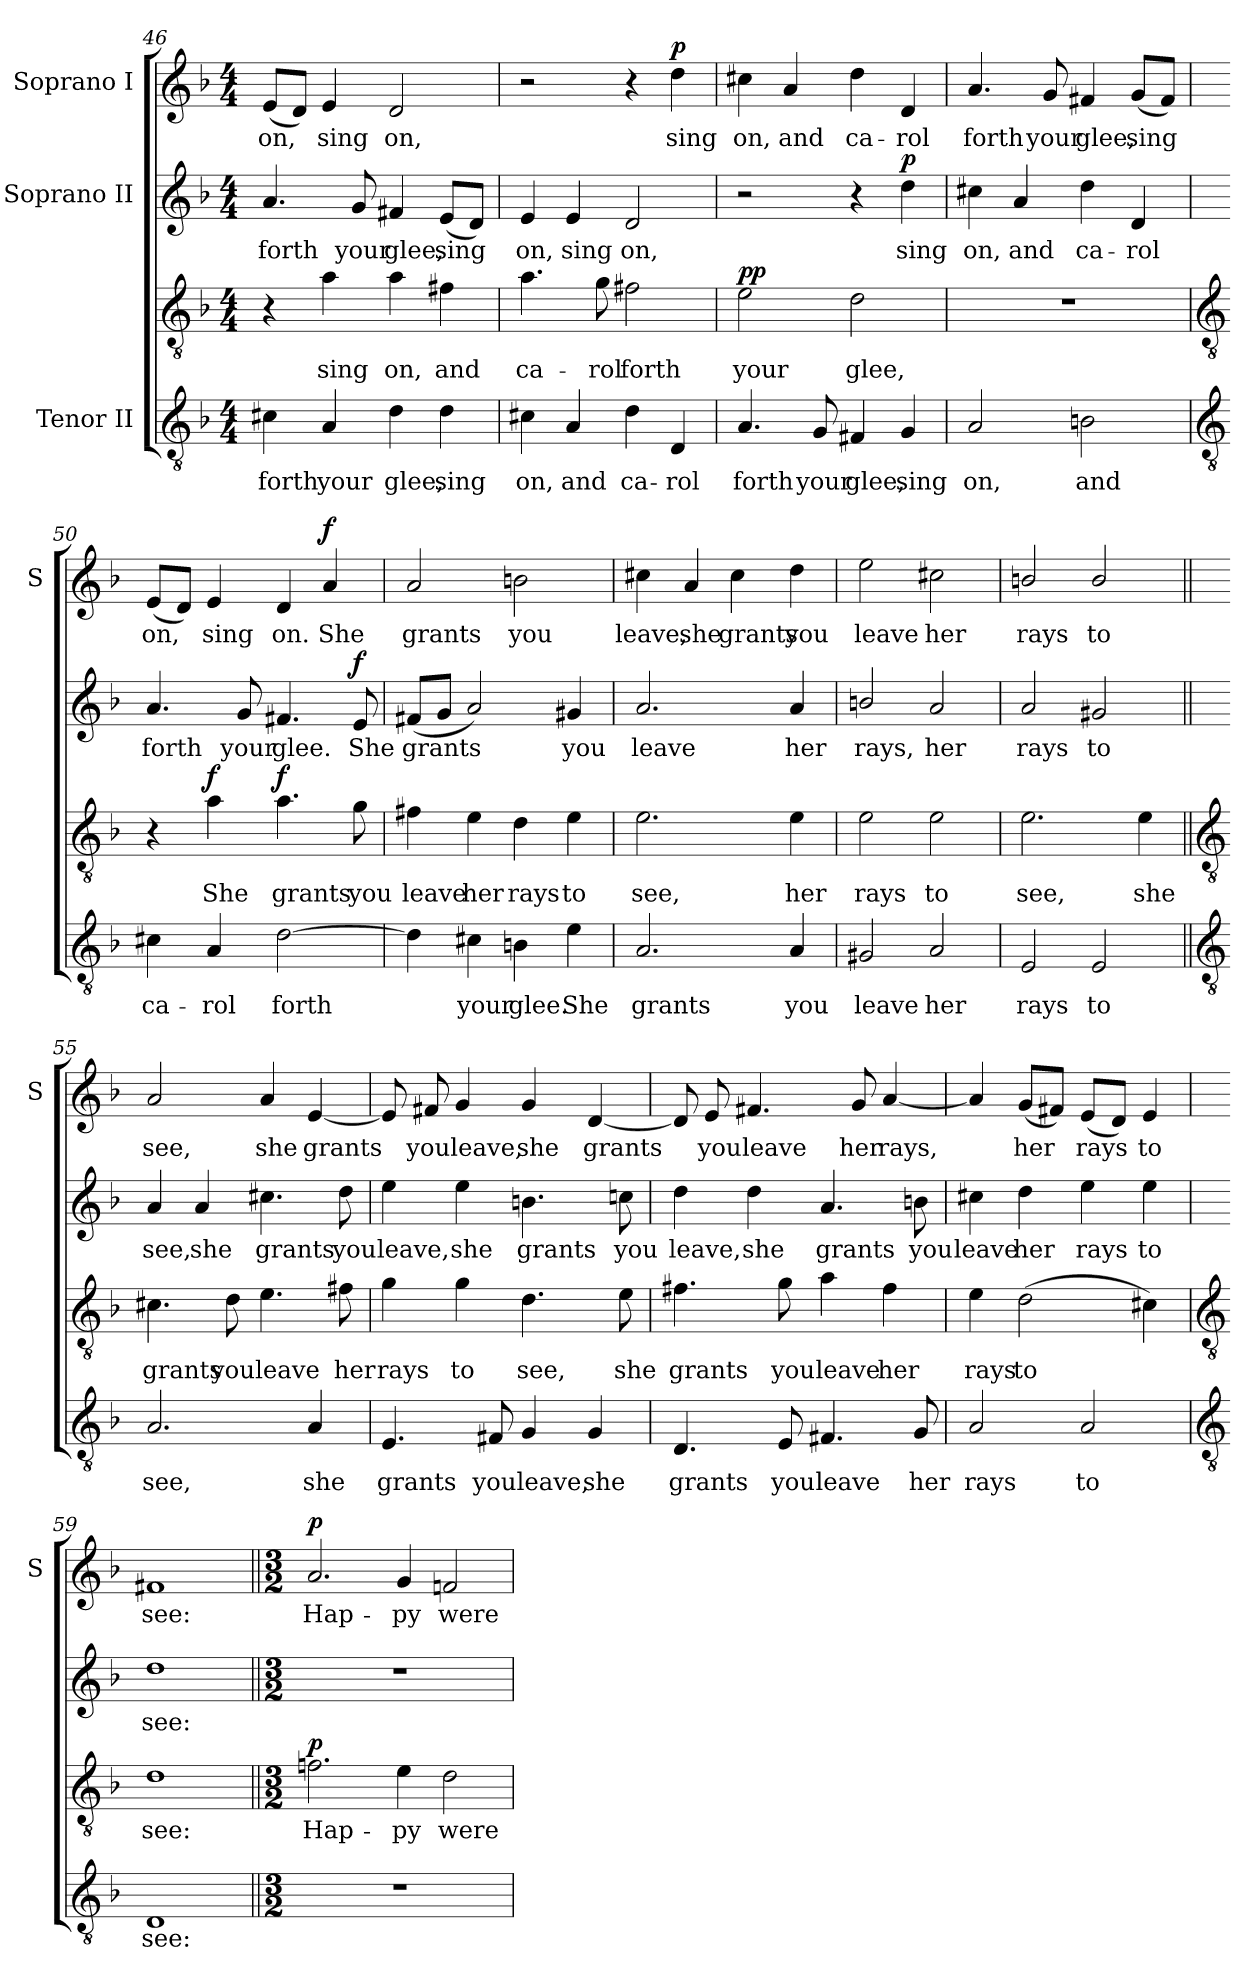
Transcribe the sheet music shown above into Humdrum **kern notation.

**kern	**text	**kern	**text	**dynam	**kern	**text	**dynam	**kern	**text	**dynam
*part3	*part3	*part3	*part3	*part3	*part2	*part2	*part2	*part1	*part1	*part1
*staff4	*staff4	*staff3	*staff3	*staff3/4	*staff2	*staff2	*staff2	*staff1	*staff1	*staff1
*I"Tenor II	*	*	*	*	*I"Soprano II	*	*	*I"Soprano I	*	*
*	*	*	*	*	*	*	*	*I'S	*	*
!!LO:LB:g=z
*clefGv2	*	*clefGv2	*	*	*clefG2	*	*	*clefG2	*	*
*k[b-]	*	*k[b-]	*	*	*k[b-]	*	*	*k[b-]	*	*
*F:	*	*F:	*	*	*F:	*	*	*F:	*	*
*M4/4	*	*M4/4	*	*	*M4/4	*	*	*M4/4	*	*
=46	=46	=46	=46	=46	=46	=46	=46	=46	=46	=46
!	!LO:LY:b	!	!	!	!	!LO:LY:b	!	!	!LO:LY:b	!
4c#X	forth	4r	.	.	4.a	forth	.	(<8eL	on,	.
.	.	.	.	.	.	.	.	8dJ)	.	.
!	!LO:LY:b	!	!LO:LY:b	!	!	!	!	!	!LO:LY:b	!
4A	your	4a	sing	.	.	.	.	4e	sing	.
!	!	!	!	!	!	!LO:LY:b	!	!	!	!
.	.	.	.	.	8g	your	.	.	.	.
!	!LO:LY:b	!	!LO:LY:b	!	!	!LO:LY:b	!	!	!LO:LY:b	!
4d	glee,	4a	on,	.	4f#X	glee,	.	2d	on,	.
!	!LO:LY:b	!	!LO:LY:b	!	!	!LO:LY:b	!	!	!	!
4d	sing	4f#X	and	.	(<8eL	sing	.	.	.	.
.	.	.	.	.	8dJ)	.	.	.	.	.
=47	=47	=47	=47	=47	=47	=47	=47	=47	=47	=47
!	!LO:LY:b	!	!LO:LY:b	!	!	!LO:LY:b	!	!	!	!
4c#X	on,	4.a	ca-	.	4e	on,	.	2r	.	.
!	!LO:LY:b	!	!	!	!	!LO:LY:b	!	!	!	!
4A	and	.	.	.	4e	sing	.	.	.	.
!	!	!	!LO:LY:b	!	!	!	!	!	!	!
.	.	8g	-rol	.	.	.	.	.	.	.
!	!LO:LY:b	!	!LO:LY:b	!	!	!LO:LY:b	!	!	!	!
4d	ca-	2f#X	forth	.	2d	on,	.	4r	.	.
!	!LO:LY:b	!	!	!	!	!	!	!	!LO:LY:b	!LO:DY:b
4D	-rol	.	.	.	.	.	.	4dd	sing	p
=48	=48	=48	=48	=48	=48	=48	=48	=48	=48	=48
!	!LO:LY:b	!	!LO:LY:b	!LO:DY:b=2	!	!	!	!	!LO:LY:b	!
!	!	!	!	!LO:DY:n=1:b	!	!	!	!	!	!
4.A/	forth	2e	your	p p	2r	.	.	4cc#X	on,	.
!	!	!	!	!	!	!	!	!	!LO:LY:b	!
.	.	.	.	.	.	.	.	4a	and	.
!	!LO:LY:b	!	!	!	!	!	!	!	!	!
8G	your	.	.	.	.	.	.	.	.	.
!	!LO:LY:b	!	!LO:LY:b	!	!	!	!	!	!LO:LY:b	!
4F#X	glee,	2d	glee,	.	4r	.	.	4dd	ca-	.
!	!LO:LY:b	!	!	!	!	!LO:LY:b	!LO:DY:b	!	!LO:LY:b	!
4G	sing	.	.	.	4dd	sing	p	4d	-rol	.
=49	=49	=49	=49	=49	=49	=49	=49	=49	=49	=49
!	!LO:LY:b	!	!	!	!	!LO:LY:b	!	!	!LO:LY:b	!
2A	on,	1r	.	.	4cc#X	on,	.	4.a	forth	.
!	!	!	!	!	!	!LO:LY:b	!	!	!	!
.	.	.	.	.	4a	and	.	.	.	.
!	!	!	!	!	!	!	!	!	!LO:LY:b	!
.	.	.	.	.	.	.	.	8g	your	.
!	!LO:LY:b	!	!	!	!	!LO:LY:b	!	!	!LO:LY:b	!
2Bn	and	.	.	.	4dd	ca-	.	4f#X	glee,	.
!	!	!	!	!	!	!LO:LY:b	!	!	!LO:LY:b	!
.	.	.	.	.	4d	-rol	.	(<8gL	sing	.
.	.	.	.	.	.	.	.	8f#J)	.	.
!!LO:LB:g=z
=50	=50	=50	=50	=50	=50	=50	=50	=50	=50	=50
*clefGv2	*	*clefGv2	*	*	*	*	*	*	*	*
!	!LO:LY:b	!	!	!	!	!LO:LY:b	!	!	!LO:LY:b	!
4c#X	ca-	4r	.	.	4.a	forth	.	(<8eL	on,	.
.	.	.	.	.	.	.	.	8dJ)	.	.
!	!LO:LY:b	!	!LO:LY:b	!LO:DY:b	!	!	!	!	!LO:LY:b	!
4A	-rol	4a	She	f	.	.	.	4e	sing	.
!	!	!	!	!	!	!LO:LY:b	!	!	!	!
.	.	.	.	.	8g	your	.	.	.	.
!	!LO:LY:b	!	!LO:LY:b	!LO:DY:b=2	!	!LO:LY:b	!	!	!LO:LY:b	!
[2d	forth	4.a	grants	f	4.f#X	glee.	.	4d	on.	.
!	!	!	!	!	!	!	!	!	!LO:LY:b	!LO:DY:b
.	.	.	.	.	.	.	.	4a	She	f
!	!	!	!LO:LY:b	!	!	!LO:LY:b	!LO:DY:b	!	!	!
.	.	8g	you	.	8e	She	f	.	.	.
=51	=51	=51	=51	=51	=51	=51	=51	=51	=51	=51
!	!	!	!LO:LY:b	!	!	!LO:LY:b	!	!	!LO:LY:b	!
4d]	.	4f#X	leave	.	(<8f#XL	grants	.	2a	grants	.
.	.	.	.	.	8gJ	.	.	.	.	.
!	!LO:LY:b	!	!LO:LY:b	!	!	!	!	!	!	!
4c#X	your	4e	her	.	2a)	.	.	.	.	.
!	!LO:LY:b	!	!LO:LY:b	!	!	!	!	!	!LO:LY:b	!
4Bn	glee.	4d	rays	.	.	.	.	2bn	you	.
!	!LO:LY:b	!	!LO:LY:b	!	!	!LO:LY:b	!	!	!	!
4e	She	4e	to	.	4g#X	you	.	.	.	.
=52	=52	=52	=52	=52	=52	=52	=52	=52	=52	=52
!	!LO:LY:b	!	!LO:LY:b	!	!	!LO:LY:b	!	!	!LO:LY:b	!
2.A/	grants	2.e	see,	.	2.a	leave	.	4cc#X	leave,	.
!	!	!	!	!	!	!	!	!	!LO:LY:b	!
.	.	.	.	.	.	.	.	4a	she	.
!	!	!	!	!	!	!	!	!	!LO:LY:b	!
.	.	.	.	.	.	.	.	4cc#	grants	.
!	!LO:LY:b	!	!LO:LY:b	!	!	!LO:LY:b	!	!	!LO:LY:b	!
4A/	you	4e	her	.	4a	her	.	4dd	you	.
=53	=53	=53	=53	=53	=53	=53	=53	=53	=53	=53
!	!LO:LY:b	!	!LO:LY:b	!	!	!LO:LY:b	!	!	!LO:LY:b	!
2G#X	leave	2e	rays	.	2bn/	rays,	.	2ee	leave	.
!	!LO:LY:b	!	!LO:LY:b	!	!	!LO:LY:b	!	!	!LO:LY:b	!
2A/	her	2e	to	.	2a	her	.	2cc#X	her	.
=54	=54	=54	=54	=54	=54	=54	=54	=54	=54	=54
!	!LO:LY:b	!	!LO:LY:b	!	!	!LO:LY:b	!	!	!LO:LY:b	!
2E	rays	2.e	see,	.	2a	rays	.	2bn/	rays	.
!	!LO:LY:b	!	!	!	!	!LO:LY:b	!	!	!LO:LY:b	!
2E	to	.	.	.	2g#X	to	.	2b/	to	.
!	!	!	!LO:LY:b	!	!	!	!	!	!	!
.	.	4e	she	.	.	.	.	.	.	.
!!LO:LB:g=z
=55||	=55||	=55||	=55||	=55||	=55||	=55||	=55||	=55||	=55||	=55||
*clefGv2	*	*clefGv2	*	*	*	*	*	*	*	*
!	!LO:LY:b	!	!LO:LY:b	!	!	!LO:LY:b	!	!	!LO:LY:b	!
2.A/	see,	4.c#X	grants	.	4a	see,	.	2a	see,	.
!	!	!	!	!	!	!LO:LY:b	!	!	!	!
.	.	.	.	.	4a	she	.	.	.	.
!	!	!	!LO:LY:b	!	!	!	!	!	!	!
.	.	8d	you	.	.	.	.	.	.	.
!	!	!	!LO:LY:b	!	!	!LO:LY:b	!	!	!LO:LY:b	!
.	.	4.e	leave	.	4.cc#X	grants	.	4a	she	.
!	!LO:LY:b	!	!	!	!	!	!	!	!LO:LY:b	!
4A/	she	.	.	.	.	.	.	[4e	grants	.
!	!	!	!LO:LY:b	!	!	!LO:LY:b	!	!	!	!
.	.	8f#X	her	.	8dd	you	.	.	.	.
=56	=56	=56	=56	=56	=56	=56	=56	=56	=56	=56
!	!LO:LY:b	!	!LO:LY:b	!	!	!LO:LY:b	!	!	!	!
4.E	grants	4g	rays	.	4ee	leave,	.	8e]	.	.
!	!	!	!	!	!	!	!	!	!LO:LY:b	!
.	.	.	.	.	.	.	.	8f#X	you	.
!	!	!	!LO:LY:b	!	!	!LO:LY:b	!	!	!LO:LY:b	!
.	.	4g	to	.	4ee	she	.	4g	leave,	.
!	!LO:LY:b	!	!	!	!	!	!	!	!	!
8F#X	you	.	.	.	.	.	.	.	.	.
!	!LO:LY:b	!	!LO:LY:b	!	!	!LO:LY:b	!	!	!LO:LY:b	!
4G	leave,	4.d	see,	.	4.bn	grants	.	4g	she	.
!	!LO:LY:b	!	!	!	!	!	!	!	!LO:LY:b	!
4G	she	.	.	.	.	.	.	[4d	grants	.
!	!	!	!LO:LY:b	!	!	!LO:LY:b	!	!	!	!
.	.	8e	she	.	8ccn	you	.	.	.	.
=57	=57	=57	=57	=57	=57	=57	=57	=57	=57	=57
!	!LO:LY:b	!	!LO:LY:b	!	!	!LO:LY:b	!	!	!	!
4.D	grants	4.f#X	grants	.	4dd	leave,	.	8d]	.	.
!	!	!	!	!	!	!	!	!	!LO:LY:b	!
.	.	.	.	.	.	.	.	8e	you	.
!	!	!	!	!	!	!LO:LY:b	!	!	!LO:LY:b	!
.	.	.	.	.	4dd	she	.	4.f#X	leave	.
!	!LO:LY:b	!	!LO:LY:b	!	!	!	!	!	!	!
8E	you	8g	you	.	.	.	.	.	.	.
!	!LO:LY:b	!	!LO:LY:b	!	!	!LO:LY:b	!	!	!	!
4.F#X	leave	4a	leave	.	4.a	grants	.	.	.	.
!	!	!	!	!	!	!	!	!	!LO:LY:b	!
.	.	.	.	.	.	.	.	8g	her	.
!	!	!	!LO:LY:b	!	!	!	!	!	!LO:LY:b	!
.	.	4f#	her	.	.	.	.	[4a	rays,	.
!	!LO:LY:b	!	!	!	!	!LO:LY:b	!	!	!	!
8G	her	.	.	.	8bn	you	.	.	.	.
=58	=58	=58	=58	=58	=58	=58	=58	=58	=58	=58
!	!LO:LY:b	!	!LO:LY:b	!	!	!LO:LY:b	!	!	!	!
2A	rays	4e	rays	.	4cc#X	leave	.	4a]	.	.
!	!	!	!LO:LY:b	!	!	!LO:LY:b	!	!	!LO:LY:b	!
.	.	(>2d	to	.	4dd	her	.	(<8gL	her	.
.	.	.	.	.	.	.	.	8f#XJ)	.	.
!	!LO:LY:b	!	!	!	!	!LO:LY:b	!	!	!LO:LY:b	!
2A	to	.	.	.	4ee	rays	.	(<8eL	rays	.
.	.	.	.	.	.	.	.	8dJ)	.	.
!	!	!	!	!	!	!LO:LY:b	!	!	!LO:LY:b	!
.	.	4c#X)	.	.	4ee	to	.	4e	to	.
!!LO:LB:g=z
=59	=59	=59	=59	=59	=59	=59	=59	=59	=59	=59
*clefGv2	*	*clefGv2	*	*	*	*	*	*	*	*
!	!LO:LY:b	!	!LO:LY:b	!	!	!LO:LY:b	!	!	!LO:LY:b	!
1D	see:	1d	see:	.	1dd	see:	.	1f#X	see:	.
=60||	=60||	=60||	=60||	=60||	=60||	=60||	=60||	=60||	=60||	=60||
*M3/2	*	*M3/2	*	*	*M3/2	*	*	*M3/2	*	*
!LO:N:vis=1	!	!	!LO:LY:b	!LO:DY:b	!LO:N:vis=1	!	!	!	!LO:LY:b	!LO:DY:b
1.r	.	2.fn	Hap-	p	1.r	.	.	2.a	Hap-	p
!	!	!	!LO:LY:b	!	!	!	!	!	!LO:LY:b	!
.	.	4e	-py	.	.	.	.	4g	-py	.
!	!	!	!LO:LY:b	!	!	!	!	!	!LO:LY:b	!
.	.	2d	were	.	.	.	.	2fn	were	.
=	=	=	=	=	=	=	=	=	=	=
*-	*-	*-	*-	*-	*-	*-	*-	*-	*-	*-
